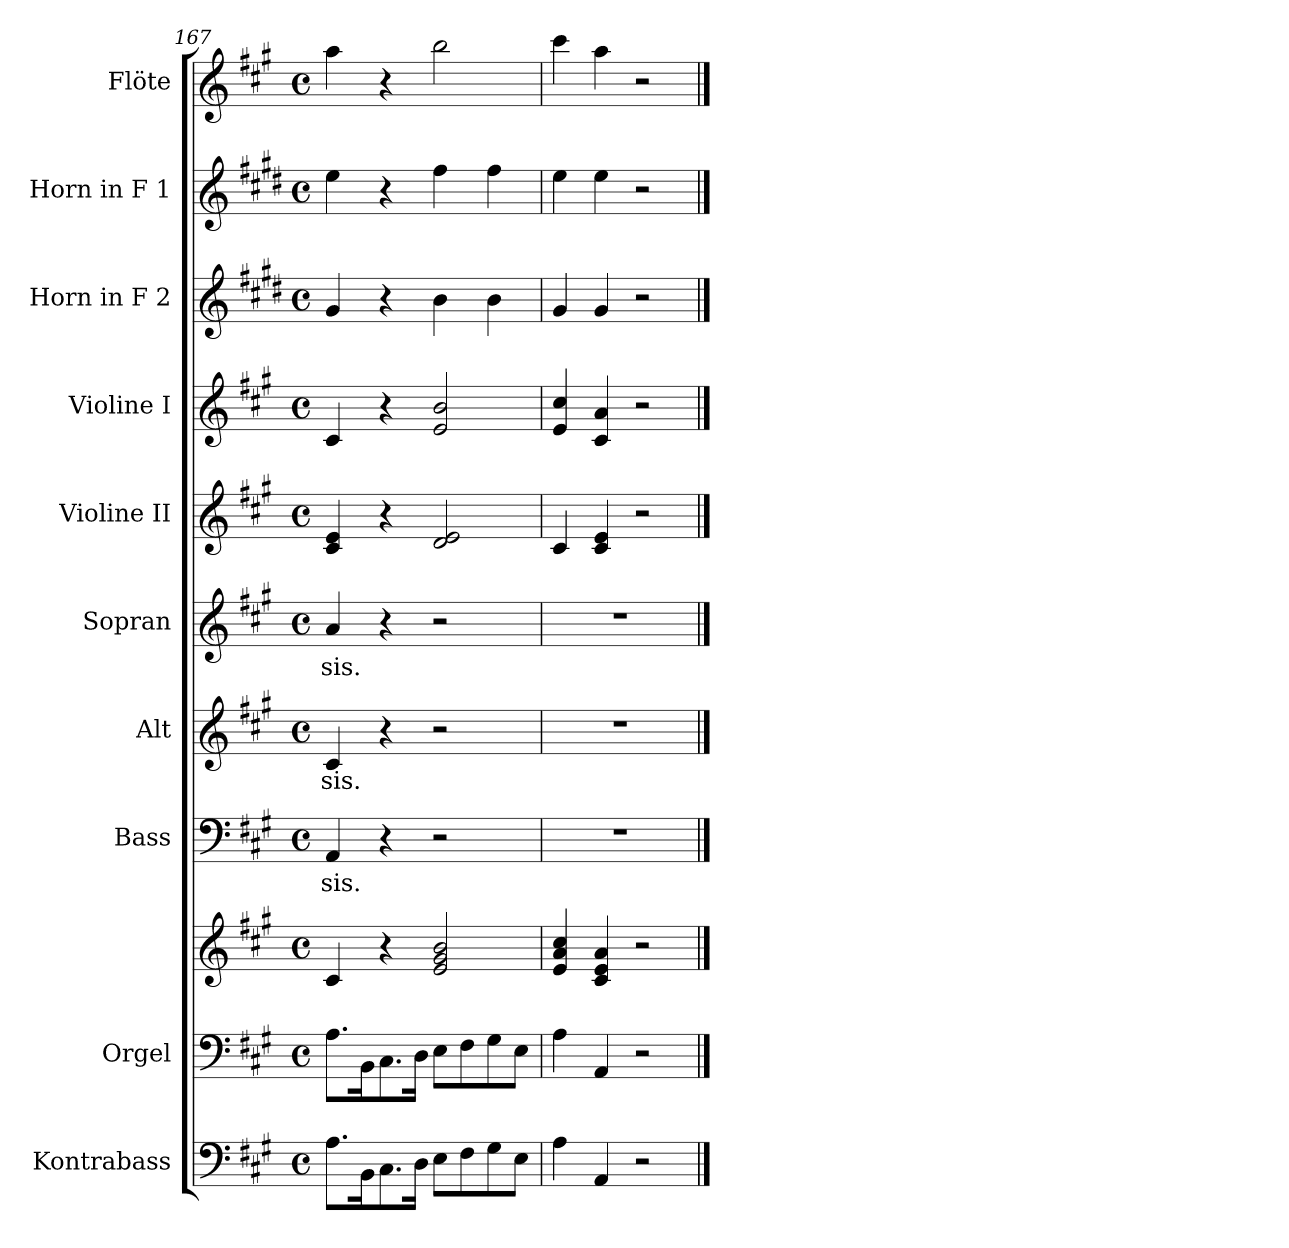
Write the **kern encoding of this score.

**kern	**kern	**kern	**kern	**text	**kern	**text	**kern	**text	**kern	**kern	**kern	**kern	**kern
*part10	*part9	*part9	*part8	*part8	*part7	*part7	*part6	*part6	*part5	*part4	*part3	*part2	*part1
*staff11	*staff10	*staff9	*staff8	*staff8	*staff7	*staff7	*staff6	*staff6	*staff5	*staff4	*staff3	*staff2	*staff1
*I"Kontrabass	*I"Orgel	*	*I"Bass	*	*I"Alt	*	*I"Sopran	*	*I"Violine II	*I"Violine I	*I"Horn in F 2	*I"Horn in F 1	*I"Flöte
*I'Kb.	*I'Org.	*	*I'B.	*	*I'A.	*	*I'S.	*	*I'Vl. II	*I'Vl. I	*	*	*I'Fl.
*clefF4	*clefF4	*clefG2	*clefF4	*	*clefG2	*	*clefG2	*	*clefG2	*clefG2	*clefG2	*clefG2	*clefG2
*ITrd7c12	*	*	*	*	*	*	*	*	*	*	*ITrd4c7	*ITrd4c7	*
*k[f#c#g#]	*k[f#c#g#]	*k[f#c#g#]	*k[f#c#g#]	*	*k[f#c#g#]	*	*k[f#c#g#]	*	*k[f#c#g#]	*k[f#c#g#]	*k[f#c#g#]	*k[f#c#g#]	*k[f#c#g#]
*A:	*A:	*A:	*A:	*	*A:	*	*A:	*	*A:	*A:	*A:	*A:	*A:
*M4/4	*M4/4	*M4/4	*M4/4	*	*M4/4	*	*M4/4	*	*M4/4	*M4/4	*M4/4	*M4/4	*M4/4
*met(c)	*met(c)	*met(c)	*met(c)	*	*met(c)	*	*met(c)	*	*met(c)	*met(c)	*met(c)	*met(c)	*met(c)
=167	=167	=167	=167	=167	=167	=167	=167	=167	=167	=167	=167	=167	=167
!	!	!	!	!LO:LY:b	!	!LO:LY:b	!	!LO:LY:b	!	!	!	!	!
8.AA\L	8.A\L	4c#/	4AA/	-sis.	4c#/	-sis.	4a/	-sis.	4c#/ 4e/	4c#/	4c#/	4a\	4aa\
16BBB\k	16BB\k	.	.	.	.	.	.	.	.	.	.	.	.
8.CC#\	8.C#\	4r	4r	.	4r	.	4r	.	4r	4r	4r	4r	4r
16DD\Jk	16D\Jk	.	.	.	.	.	.	.	.	.	.	.	.
8EE\L	8E\L	2e/ 2g#/ 2b/	2r	.	2r	.	2r	.	2d/ 2e/	2e/ 2b/	4e\	4b\	2bb\
8FF#\	8F#\	.	.	.	.	.	.	.	.	.	.	.	.
8GG#\	8G#\	.	.	.	.	.	.	.	.	.	4e\	4b\	.
8EE\J	8E\J	.	.	.	.	.	.	.	.	.	.	.	.
=168	=168	=168	=168	=168	=168	=168	=168	=168	=168	=168	=168	=168	=168
4AA\	4A\	4e/ 4a/ 4cc#/	1r	.	1r	.	1r	.	4c#/	4e/ 4cc#/	4c#/	4a\	4ccc#\
4AAA/	4AA/	4c#/ 4e/ 4a/	.	.	.	.	.	.	4c#/ 4e/	4c#/ 4a/	4c#/	4a\	4aa\
2r	2r	2r	.	.	.	.	.	.	2r	2r	2r	2r	2r
==	==	==	==	==	==	==	==	==	==	==	==	==	==
*-	*-	*-	*-	*-	*-	*-	*-	*-	*-	*-	*-	*-	*-
